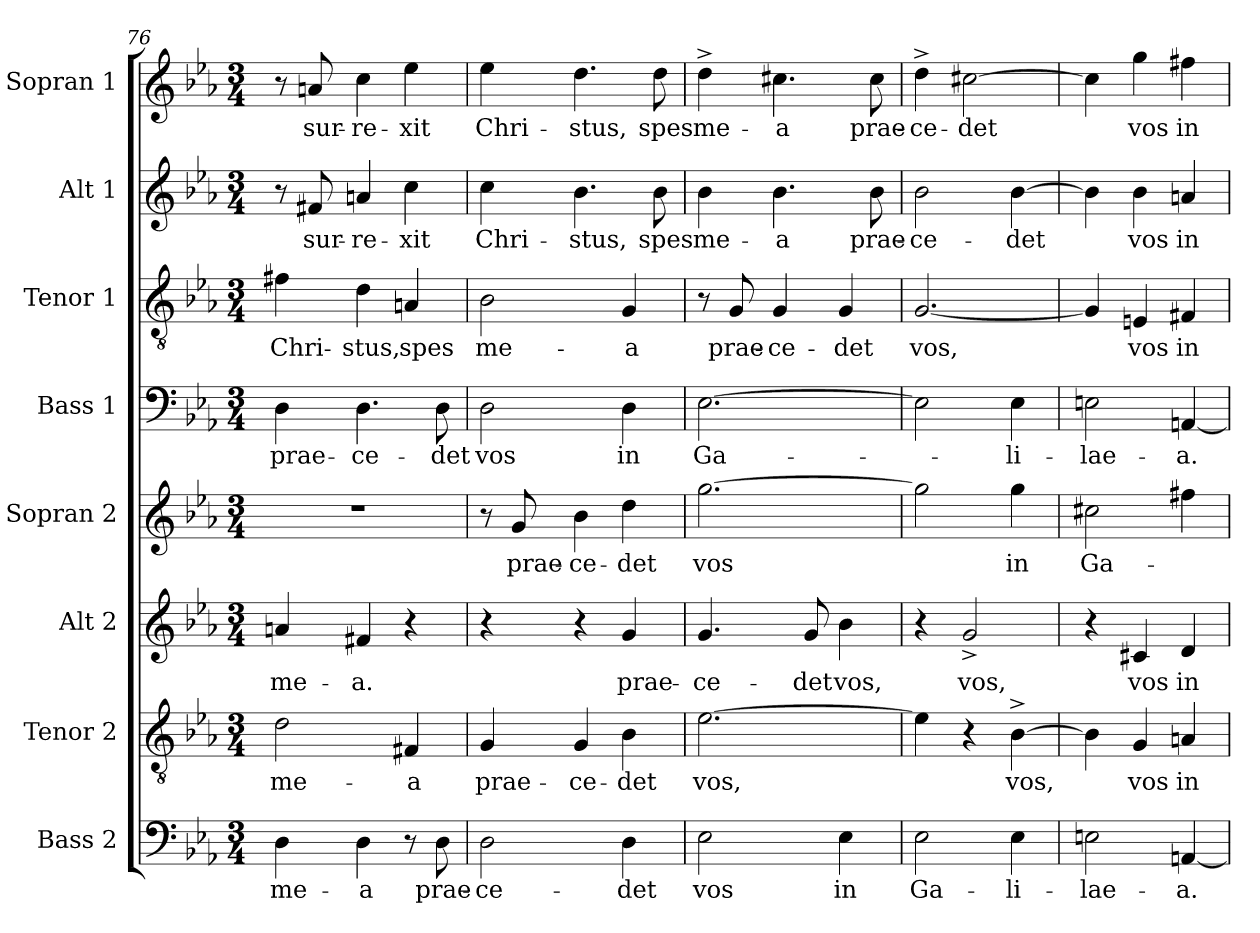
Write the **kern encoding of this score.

**kern	**text	**kern	**text	**kern	**text	**kern	**text	**kern	**text	**kern	**text	**kern	**text	**kern	**text
*part8	*part8	*part7	*part7	*part6	*part6	*part5	*part5	*part4	*part4	*part3	*part3	*part2	*part2	*part1	*part1
*staff8	*staff8	*staff7	*staff7	*staff6	*staff6	*staff5	*staff5	*staff4	*staff4	*staff3	*staff3	*staff2	*staff2	*staff1	*staff1
*I"Bass 2	*	*I"Tenor 2	*	*I"Alt 2	*	*I"Sopran 2	*	*I"Bass 1	*	*I"Tenor 1	*	*I"Alt 1	*	*I"Sopran 1	*
*I'B. 2	*	*I'T. 2	*	*I'A. 2	*	*I'S. 2	*	*I'B. 1	*	*I'T. 1	*	*I'A. 1	*	*I'S. 1	*
*clefF4	*	*clefGv2	*	*clefG2	*	*clefG2	*	*clefF4	*	*clefGv2	*	*clefG2	*	*clefG2	*
*k[b-e-a-]	*	*k[b-e-a-]	*	*k[b-e-a-]	*	*k[b-e-a-]	*	*k[b-e-a-]	*	*k[b-e-a-]	*	*k[b-e-a-]	*	*k[b-e-a-]	*
*E-:	*	*E-:	*	*E-:	*	*E-:	*	*E-:	*	*E-:	*	*E-:	*	*E-:	*
*M3/4	*	*M3/4	*	*M3/4	*	*M3/4	*	*M3/4	*	*M3/4	*	*M3/4	*	*M3/4	*
=76	=76	=76	=76	=76	=76	=76	=76	=76	=76	=76	=76	=76	=76	=76	=76
!	!LO:LY:b	!	!LO:LY:b	!	!LO:LY:b	!	!	!	!LO:LY:b	!	!LO:LY:b	!	!	!	!
4D\	me-	2d\	me-	4an/	me-	2.r	.	4D\	prae-	4f#X\	Chri-	8r	.	8r	.
!	!	!	!	!	!	!	!	!	!	!	!	!	!LO:LY:b	!	!LO:LY:b
.	.	.	.	.	.	.	.	.	.	.	.	8f#X/	sur-	8an/	sur-
!	!LO:LY:b	!	!	!	!LO:LY:b	!	!	!	!LO:LY:b	!	!LO:LY:b	!	!LO:LY:b	!	!LO:LY:b
4D\	-a	.	.	4f#X/	-a.	.	.	4.D\	-ce-	4d\	-stus,	4an/	-re-	4cc\	-re-
!	!	!	!LO:LY:b	!	!	!	!	!	!	!	!LO:LY:b	!	!LO:LY:b	!	!LO:LY:b
8r	.	4F#X/	-a	4r	.	.	.	.	.	4An/	spes	4cc\	-xit	4ee-\	-xit
!	!LO:LY:b	!	!	!	!	!	!	!	!LO:LY:b	!	!	!	!	!	!
8D\	prae-	.	.	.	.	.	.	8D\	-det	.	.	.	.	.	.
=77	=77	=77	=77	=77	=77	=77	=77	=77	=77	=77	=77	=77	=77	=77	=77
!	!LO:LY:b	!	!LO:LY:b	!	!	!	!	!	!LO:LY:b	!	!LO:LY:b	!	!LO:LY:b	!	!LO:LY:b
2D\	-ce-	4G/	prae-	4r	.	8r	.	2D\	vos	2B-\	me-	4cc\	Chri-	4ee-\	Chri-
!	!	!	!	!	!	!	!LO:LY:b	!	!	!	!	!	!	!	!
.	.	.	.	.	.	8g/	prae-	.	.	.	.	.	.	.	.
!	!	!	!LO:LY:b	!	!	!	!LO:LY:b	!	!	!	!	!	!LO:LY:b	!	!LO:LY:b
.	.	4G/	-ce-	4r	.	4b-\	-ce-	.	.	.	.	4.b-\	-stus,	4.dd\	-stus,
!	!LO:LY:b	!	!LO:LY:b	!	!LO:LY:b	!	!LO:LY:b	!	!LO:LY:b	!	!LO:LY:b	!	!	!	!
4D\	-det	4B-\	-det	4g/	prae-	4dd\	-det	4D\	in	4G/	-a	.	.	.	.
!	!	!	!	!	!	!	!	!	!	!	!	!	!LO:LY:b	!	!LO:LY:b
.	.	.	.	.	.	.	.	.	.	.	.	8b-\	spes	8dd\	spes
=78	=78	=78	=78	=78	=78	=78	=78	=78	=78	=78	=78	=78	=78	=78	=78
!	!LO:LY:b	!	!LO:LY:b	!	!LO:LY:b	!	!LO:LY:b	!	!LO:LY:b	!	!	!	!LO:LY:b	!	!LO:LY:b
2E-\	vos	[2.e-\	vos,	4.g/	-ce-	[2.gg\	vos	[2.E-\	Ga-	8r	.	4b-\	me-	4dd^>\	me-
!	!	!	!	!	!	!	!	!	!	!	!LO:LY:b	!	!	!	!
.	.	.	.	.	.	.	.	.	.	8G/	prae-	.	.	.	.
!	!	!	!	!	!	!	!	!	!	!	!LO:LY:b	!	!LO:LY:b	!	!LO:LY:b
.	.	.	.	.	.	.	.	.	.	4G/	-ce-	4.b-\	-a	4.cc#X\	-a
!	!	!	!	!	!LO:LY:b	!	!	!	!	!	!	!	!	!	!
.	.	.	.	8g/	-det	.	.	.	.	.	.	.	.	.	.
!	!LO:LY:b	!	!	!	!LO:LY:b	!	!	!	!	!	!LO:LY:b	!	!	!	!
4E-\	in	.	.	4b-\	vos,	.	.	.	.	4G/	-det	.	.	.	.
!	!	!	!	!	!	!	!	!	!	!	!	!	!LO:LY:b	!	!LO:LY:b
.	.	.	.	.	.	.	.	.	.	.	.	8b-\	prae-	8cc#\	prae-
=79	=79	=79	=79	=79	=79	=79	=79	=79	=79	=79	=79	=79	=79	=79	=79
!	!LO:LY:b	!	!	!	!	!	!	!	!	!	!LO:LY:b	!	!LO:LY:b	!	!LO:LY:b
2E-\	Ga-	4e-\]	.	4r	.	2gg\]	.	2E-\]	.	[2.G/	vos,	2b-\	-ce-	4dd^>\	-ce-
!	!	!	!	!	!LO:LY:b	!	!	!	!	!	!	!	!	!	!LO:LY:b
.	.	4r	.	2g^>/	vos,	.	.	.	.	.	.	.	.	[2cc#X\	-det
!	!LO:LY:b	!	!LO:LY:b	!	!	!	!LO:LY:b	!	!LO:LY:b	!	!	!	!LO:LY:b	!	!
4E-\	-li-	[4B-^>\	vos,	.	.	4gg\	in	4E-\	-li-	.	.	[4b-\	-det	.	.
!!LO:PB:g=z
=80	=80	=80	=80	=80	=80	=80	=80	=80	=80	=80	=80	=80	=80	=80	=80
!	!LO:LY:b	!	!	!	!	!	!LO:LY:b	!	!LO:LY:b	!	!	!	!	!	!
2En\	-lae-	4B-\]	.	4r	.	2cc#X\	Ga-	2En\	-lae-	4G/]	.	4b-\]	.	4cc#\]	.
!	!	!	!LO:LY:b	!	!LO:LY:b	!	!	!	!	!	!LO:LY:b	!	!LO:LY:b	!	!LO:LY:b
.	.	4G/	vos	4c#X/	vos	.	.	.	.	4En/	vos	4b-\	vos	4gg\	vos
!	!LO:LY:b	!	!LO:LY:b	!	!LO:LY:b	!	!	!	!LO:LY:b	!	!LO:LY:b	!	!LO:LY:b	!	!LO:LY:b
[4AAn/	-a.	4An/	in	4d/	in	4ff#X\	.	[4AAn/	-a.	4F#X/	in	4an/	in	4ff#X\	in
=	=	=	=	=	=	=	=	=	=	=	=	=	=	=	=
*-	*-	*-	*-	*-	*-	*-	*-	*-	*-	*-	*-	*-	*-	*-	*-
